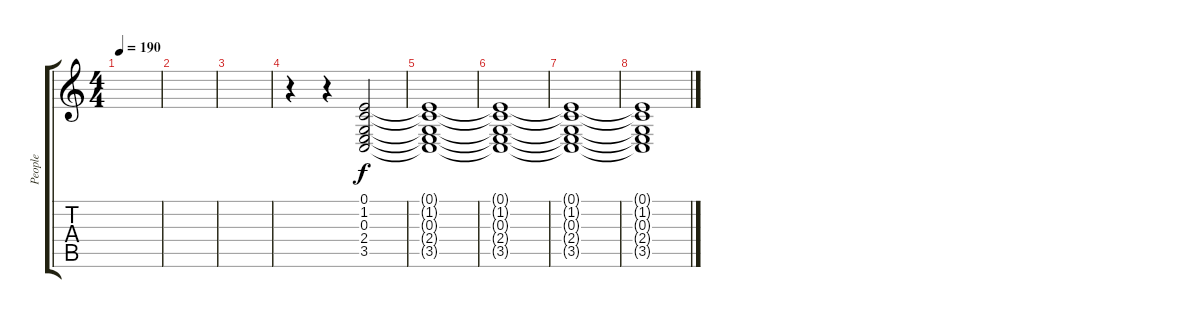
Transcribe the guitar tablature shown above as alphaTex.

\track ("People" "People") {instrument applause}
\staff {score tabs}
\tuning (E4 B3 G3 D3 A2 E2) {hide}
\ts (4 4)
\tempo 190
\clef g2
\ks c
|
|
|
r.4 r.4 (0.1 1.2 0.3 2.4 3.5).2 |
(0.1{t} 1.2{t} 0.3{t} 2.4{t} 3.5{t}).1{dy f} |
(0.1{t} 1.2{t} 0.3{t} 2.4{t} 3.5{t}).1 |
(0.1{t} 1.2{t} 0.3{t} 2.4{t} 3.5{t}).1 |
(0.1{t} 1.2{t} 0.3{t} 2.4{t} 3.5{t}).1
